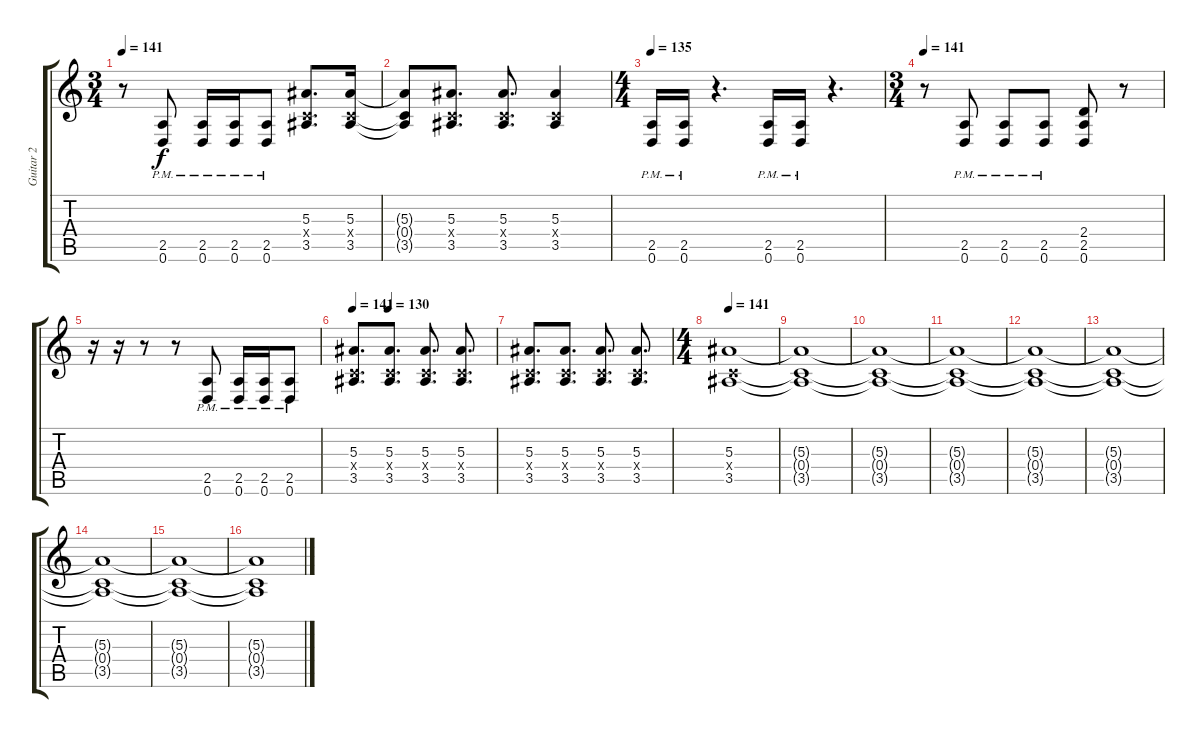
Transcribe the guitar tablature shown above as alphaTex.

\track ("Guitar 2" "Guitar 2") {instrument distortionguitar}
\staff {score tabs}
\tuning (D4 A3 F3 C3 G2 D2) {hide}
\ts (3 4)
\tempo 141
\clef g2
\ks c
r.8{dy f} (2.5{pm} 0.6{pm}).8 (2.5{pm} 0.6{pm}).16 (2.5{pm} 0.6{pm}).16 (2.5{pm} 0.6{pm}).8 (5.3 0.4{x} 3.5).8{d} (5.3 0.4{x} 3.5).16 |
(5.3{t} 0.4{t} 3.5{t}).8 (5.3 0.4{x} 3.5).8{d} (5.3 0.4{x} 3.5).8{d} (5.3 0.4{x} 3.5).4 |
\ts (4 4)
\tempo 135
(2.5{pm} 0.6{pm}).16 (2.5{pm} 0.6{pm}).16 r.4{d} (2.5{pm} 0.6{pm}).16 (2.5{pm} 0.6{pm}).16 r.4{d} |
\ts (3 4)
\tempo 141
r.8 (2.5{pm} 0.6{pm}).8 (2.5{pm} 0.6{pm}).8 (2.5{pm} 0.6{pm}).8 (2.4 2.5 0.6).8 r.8 |
r.16 r.16 r.8 r.8 (2.5{pm} 0.6{pm}).8 (2.5{pm} 0.6{pm}).16 (2.5{pm} 0.6{pm}).16 (2.5{pm} 0.6{pm}).8 |
\tempo 141
\tempo (130 0.25)
(5.3 0.4{x} 3.5).8{d} (5.3 0.4{x} 3.5).8{d} (5.3 0.4{x} 3.5).8{d} (5.3 0.4{x} 3.5).8{d} |
(5.3 0.4{x} 3.5).8{d} (5.3 0.4{x} 3.5).8{d} (5.3 0.4{x} 3.5).8{d} (5.3 0.4{x} 3.5).8{d} |
\ts (4 4)
\tempo 141
(5.3 0.4{x} 3.5).1 |
(5.3{t} 0.4{t} 3.5{t}).1 |
(5.3{t} 0.4{t} 3.5{t}).1 |
(5.3{t} 0.4{t} 3.5{t}).1 |
(5.3{t} 0.4{t} 3.5{t}).1 |
(5.3{t} 0.4{t} 3.5{t}).1 |
(5.3{t} 0.4{t} 3.5{t}).1 |
(5.3{t} 0.4{t} 3.5{t}).1 |
(5.3{t} 0.4{t} 3.5{t}).1
